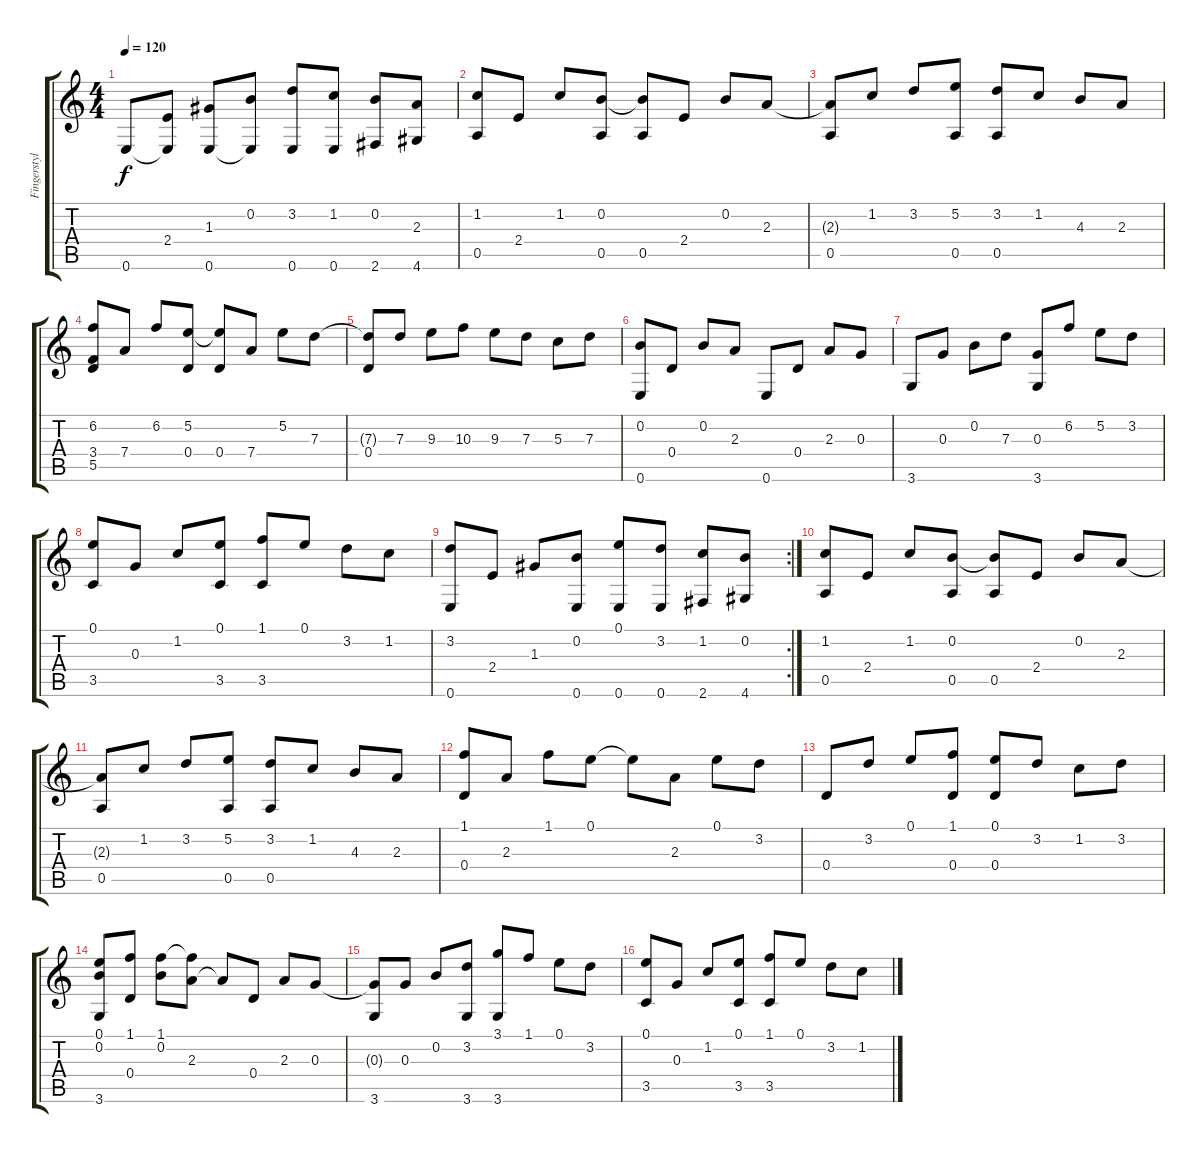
\track ("Fingerstyle guitar" "Fingerstyl") {instrument acousticguitarnylon}
\staff {score tabs}
\tuning (E4 B3 G3 D3 A2 E2) {hide}
\ts (4 4)
\tempo 120
\clef g2
\ks c
0.6.8{dy f} (2.4 0.6{t}).8 (1.3 0.6).8 (0.2 0.6{t}).8 (3.2 0.6).8 (1.2 0.6).8 (0.2 2.6).8 (2.3 4.6).8 |
(1.2 0.5).8 2.4.8 1.2.8 (0.2 0.5).8 (0.2{t} 0.5).8 2.4.8 0.2.8 2.3.8 |
(2.3{t} 0.5).8 1.2.8 3.2.8 (5.2 0.5).8 (3.2 0.5).8 1.2.8 4.3.8 2.3.8 |
(6.2 3.4 5.5).8 7.4.8 6.2.8 (5.2 0.4).8 (5.2{t} 0.4).8 7.4.8 5.2.8 7.3.8 |
(7.3{t} 0.4).8 7.3.8 9.3.8 10.3.8 9.3.8 7.3.8 5.3.8 7.3.8 |
(0.2 0.6).8 0.4.8 0.2.8 2.3.8 0.6.8 0.4.8 2.3.8 0.3.8 |
3.6.8 0.3.8 0.2.8 7.3.8 (0.3 3.6).8 6.2.8 5.2.8 3.2.8 |
(0.1 3.5).8 0.3.8 1.2.8 (0.1 3.5).8 (1.1 3.5).8 0.1.8 3.2.8 1.2.8 |
\rc 2
(3.2 0.6).8 2.4.8 1.3.8 (0.2 0.6).8 (0.1 0.6).8 (3.2 0.6).8 (1.2 2.6).8 (0.2 4.6).8 |
(1.2 0.5).8 2.4.8 1.2.8 (0.2 0.5).8 (0.2{t} 0.5).8 2.4.8 0.2.8 2.3.8 |
(2.3{t} 0.5).8 1.2.8 3.2.8 (5.2 0.5).8 (3.2 0.5).8 1.2.8 4.3.8 2.3.8 |
(1.1 0.4).8 2.3.8 1.1.8 0.1.8 0.1{t}.8 2.3.8 0.1.8 3.2.8 |
0.4.8 3.2.8 0.1.8 (1.1 0.4).8 (0.1 0.4).8 3.2.8 1.2.8 3.2.8 |
(0.1 0.2 3.6).8 (1.1 0.4).8 (1.1 0.2).8 (1.1{t} 2.3).8 2.3{t}.8 0.4.8 2.3.8 0.3.8 |
(0.3{t} 3.6).8 0.3.8 0.2.8 (3.2 3.6).8 (3.1 3.6).8 1.1.8 0.1.8 3.2.8 |
(0.1 3.5).8 0.3.8 1.2.8 (0.1 3.5).8 (1.1 3.5).8 0.1.8 3.2.8 1.2.8
